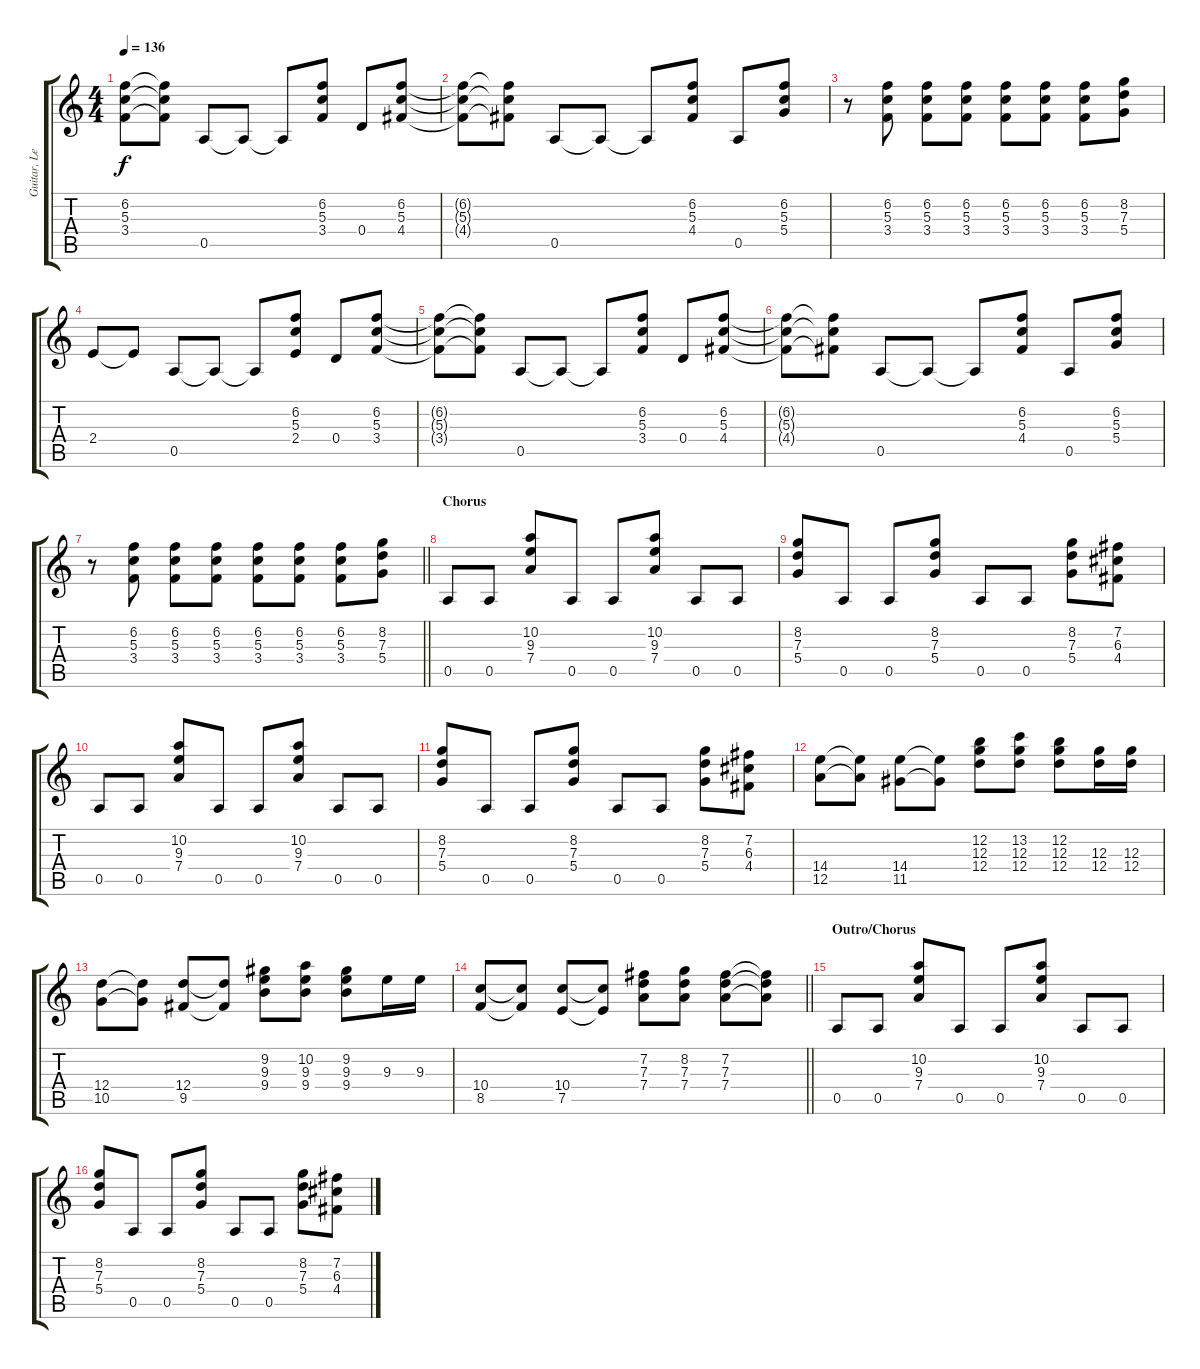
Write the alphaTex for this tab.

\track ("Guitar, Lead" "Guitar, Le") {instrument overdrivenguitar}
\staff {score tabs}
\tuning (E4 B3 G3 D3 A2 E2) {hide}
\ts (4 4)
\tempo 136
\clef g2
\ks c
(6.2{t} 5.3{t} 3.4{t}).8{dy f} (6.2{t} 5.3{t} 3.4{t}).8 0.5.8 0.5{t}.8 0.5{t}.8 (6.2 5.3 3.4).8 0.4.8 (6.2 5.3 4.4).8 |
(6.2{t} 5.3{t} 4.4{t}).8 (6.2{t} 5.3{t} 4.4{t}).8 0.5.8 0.5{t}.8 0.5{t}.8 (6.2 5.3 4.4).8 0.5.8 (6.2 5.3 5.4).8 |
r.8 (6.2 5.3 3.4).8 (6.2 5.3 3.4).8 (6.2 5.3 3.4).8 (6.2 5.3 3.4).8 (6.2 5.3 3.4).8 (6.2 5.3 3.4).8 (8.2 7.3 5.4).8 |
2.4.8 2.4{t}.8 0.5.8 0.5{t}.8 0.5{t}.8 (6.2 5.3 2.4).8 0.4.8 (6.2 5.3 3.4).8 |
(6.2{t} 5.3{t} 3.4{t}).8 (6.2{t} 5.3{t} 3.4{t}).8 0.5.8 0.5{t}.8 0.5{t}.8 (6.2 5.3 3.4).8 0.4.8 (6.2 5.3 4.4).8 |
(6.2{t} 5.3{t} 4.4{t}).8 (6.2{t} 5.3{t} 4.4{t}).8 0.5.8 0.5{t}.8 0.5{t}.8 (6.2 5.3 4.4).8 0.5.8 (6.2 5.3 5.4).8 |
\barLineRight lightlight
r.8 (6.2 5.3 3.4).8 (6.2 5.3 3.4).8 (6.2 5.3 3.4).8 (6.2 5.3 3.4).8 (6.2 5.3 3.4).8 (6.2 5.3 3.4).8 (8.2 7.3 5.4).8 |
\section ("" "Chorus")
0.5.8 0.5.8 (10.2 9.3 7.4).8 0.5.8 0.5.8 (10.2 9.3 7.4).8 0.5.8 0.5.8 |
(8.2 7.3 5.4).8 0.5.8 0.5.8 (8.2 7.3 5.4).8 0.5.8 0.5.8 (8.2 7.3 5.4).8 (7.2 6.3 4.4).8 |
0.5.8 0.5.8 (10.2 9.3 7.4).8 0.5.8 0.5.8 (10.2 9.3 7.4).8 0.5.8 0.5.8 |
(8.2 7.3 5.4).8 0.5.8 0.5.8 (8.2 7.3 5.4).8 0.5.8 0.5.8 (8.2 7.3 5.4).8 (7.2 6.3 4.4).8 |
(14.4 12.5).8 (14.4{t} 12.5{t}).8 (14.4 11.5).8 (14.4{t} 11.5{t}).8 (12.2 12.3 12.4).8 (13.2 12.3 12.4).8 (12.2 12.3 12.4).8 (12.3 12.4).16 (12.3 12.4).16 |
(12.4 10.5).8 (12.4{t} 10.5{t}).8 (12.4 9.5).8 (12.4{t} 9.5{t}).8 (9.2 9.3 9.4).8 (10.2 9.3 9.4).8 (9.2 9.3 9.4).8 9.3.16 9.3.16 |
\barLineRight lightlight
(10.4 8.5).8 (10.4{t} 8.5{t}).8 (10.4 7.5).8 (10.4{t} 7.5{t}).8 (7.2 7.3 7.4).8 (8.2 7.3 7.4).8 (7.2 7.3 7.4).8 (7.2{t} 7.3{t} 7.4{t}).8 |
\section ("" "Outro/Chorus")
0.5.8 0.5.8 (10.2 9.3 7.4).8 0.5.8 0.5.8 (10.2 9.3 7.4).8 0.5.8 0.5.8 |
(8.2 7.3 5.4).8 0.5.8 0.5.8 (8.2 7.3 5.4).8 0.5.8 0.5.8 (8.2 7.3 5.4).8 (7.2 6.3 4.4).8
